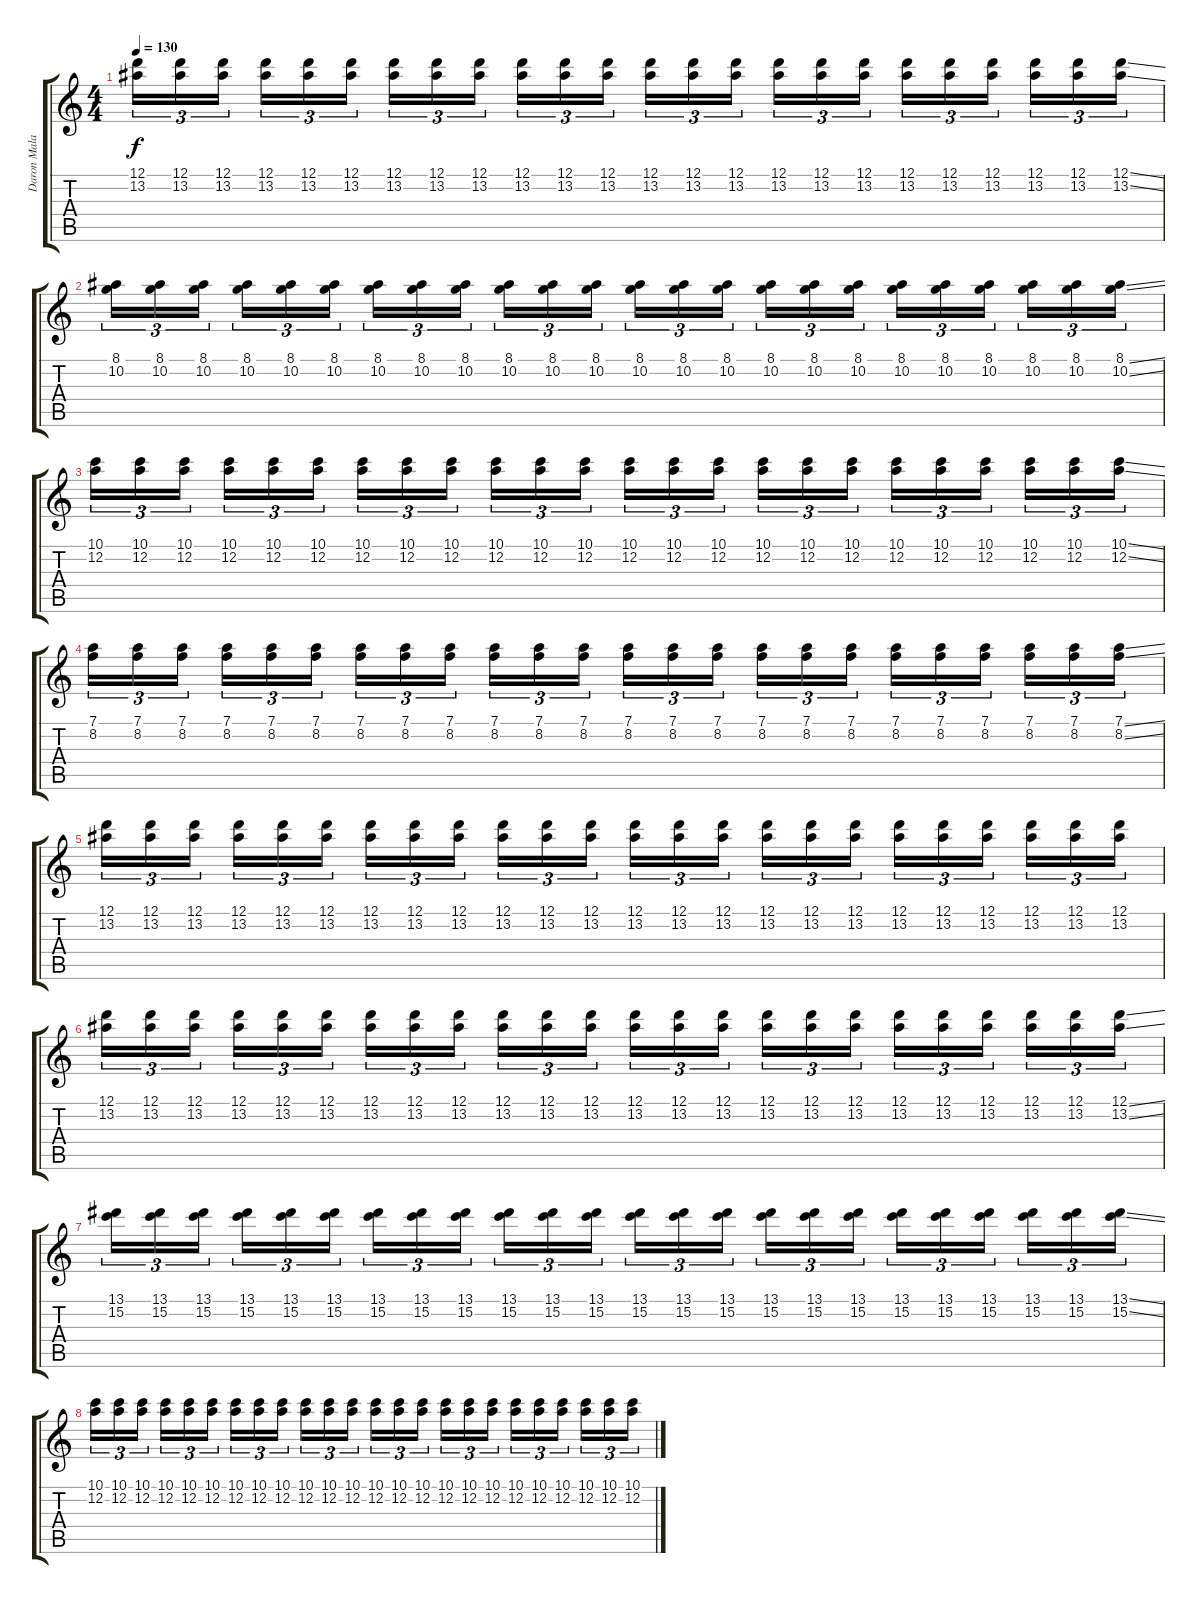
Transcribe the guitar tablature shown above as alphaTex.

\track ("Daron Malakian" "Daron Mala") {instrument electricguitarclean}
\staff {score tabs}
\tuning (D4 A3 F3 C3 G2 C2) {hide}
\ts (4 4)
\tempo 130
\clef g2
\ks c
(12.1 13.2).16{tu (3 2) dy f} (12.1 13.2).16{tu (3 2)} (12.1 13.2).16{tu (3 2)} (12.1 13.2).16{tu (3 2)} (12.1 13.2).16{tu (3 2)} (12.1 13.2).16{tu (3 2)} (12.1 13.2).16{tu (3 2)} (12.1 13.2).16{tu (3 2)} (12.1 13.2).16{tu (3 2)} (12.1 13.2).16{tu (3 2)} (12.1 13.2).16{tu (3 2)} (12.1 13.2).16{tu (3 2)} (12.1 13.2).16{tu (3 2)} (12.1 13.2).16{tu (3 2)} (12.1 13.2).16{tu (3 2)} (12.1 13.2).16{tu (3 2)} (12.1 13.2).16{tu (3 2)} (12.1 13.2).16{tu (3 2)} (12.1 13.2).16{tu (3 2)} (12.1 13.2).16{tu (3 2)} (12.1 13.2).16{tu (3 2)} (12.1 13.2).16{tu (3 2)} (12.1 13.2).16{tu (3 2)} (12.1{ss} 13.2{ss}).16{tu (3 2)} |
(8.1 10.2).16{tu (3 2)} (8.1 10.2).16{tu (3 2)} (8.1 10.2).16{tu (3 2)} (8.1 10.2).16{tu (3 2)} (8.1 10.2).16{tu (3 2)} (8.1 10.2).16{tu (3 2)} (8.1 10.2).16{tu (3 2)} (8.1 10.2).16{tu (3 2)} (8.1 10.2).16{tu (3 2)} (8.1 10.2).16{tu (3 2)} (8.1 10.2).16{tu (3 2)} (8.1 10.2).16{tu (3 2)} (8.1 10.2).16{tu (3 2)} (8.1 10.2).16{tu (3 2)} (8.1 10.2).16{tu (3 2)} (8.1 10.2).16{tu (3 2)} (8.1 10.2).16{tu (3 2)} (8.1 10.2).16{tu (3 2)} (8.1 10.2).16{tu (3 2)} (8.1 10.2).16{tu (3 2)} (8.1 10.2).16{tu (3 2)} (8.1 10.2).16{tu (3 2)} (8.1 10.2).16{tu (3 2)} (8.1{ss} 10.2{ss}).16{tu (3 2)} |
(10.1 12.2).16{tu (3 2)} (10.1 12.2).16{tu (3 2)} (10.1 12.2).16{tu (3 2)} (10.1 12.2).16{tu (3 2)} (10.1 12.2).16{tu (3 2)} (10.1 12.2).16{tu (3 2)} (10.1 12.2).16{tu (3 2)} (10.1 12.2).16{tu (3 2)} (10.1 12.2).16{tu (3 2)} (10.1 12.2).16{tu (3 2)} (10.1 12.2).16{tu (3 2)} (10.1 12.2).16{tu (3 2)} (10.1 12.2).16{tu (3 2)} (10.1 12.2).16{tu (3 2)} (10.1 12.2).16{tu (3 2)} (10.1 12.2).16{tu (3 2)} (10.1 12.2).16{tu (3 2)} (10.1 12.2).16{tu (3 2)} (10.1 12.2).16{tu (3 2)} (10.1 12.2).16{tu (3 2)} (10.1 12.2).16{tu (3 2)} (10.1 12.2).16{tu (3 2)} (10.1 12.2).16{tu (3 2)} (10.1{ss} 12.2{ss}).16{tu (3 2)} |
(7.1 8.2).16{tu (3 2)} (7.1 8.2).16{tu (3 2)} (7.1 8.2).16{tu (3 2)} (7.1 8.2).16{tu (3 2)} (7.1 8.2).16{tu (3 2)} (7.1 8.2).16{tu (3 2)} (7.1 8.2).16{tu (3 2)} (7.1 8.2).16{tu (3 2)} (7.1 8.2).16{tu (3 2)} (7.1 8.2).16{tu (3 2)} (7.1 8.2).16{tu (3 2)} (7.1 8.2).16{tu (3 2)} (7.1 8.2).16{tu (3 2)} (7.1 8.2).16{tu (3 2)} (7.1 8.2).16{tu (3 2)} (7.1 8.2).16{tu (3 2)} (7.1 8.2).16{tu (3 2)} (7.1 8.2).16{tu (3 2)} (7.1 8.2).16{tu (3 2)} (7.1 8.2).16{tu (3 2)} (7.1 8.2).16{tu (3 2)} (7.1 8.2).16{tu (3 2)} (7.1 8.2).16{tu (3 2)} (7.1{ss} 8.2{ss}).16{tu (3 2)} |
(12.1 13.2).16{tu (3 2)} (12.1 13.2).16{tu (3 2)} (12.1 13.2).16{tu (3 2)} (12.1 13.2).16{tu (3 2)} (12.1 13.2).16{tu (3 2)} (12.1 13.2).16{tu (3 2)} (12.1 13.2).16{tu (3 2)} (12.1 13.2).16{tu (3 2)} (12.1 13.2).16{tu (3 2)} (12.1 13.2).16{tu (3 2)} (12.1 13.2).16{tu (3 2)} (12.1 13.2).16{tu (3 2)} (12.1 13.2).16{tu (3 2)} (12.1 13.2).16{tu (3 2)} (12.1 13.2).16{tu (3 2)} (12.1 13.2).16{tu (3 2)} (12.1 13.2).16{tu (3 2)} (12.1 13.2).16{tu (3 2)} (12.1 13.2).16{tu (3 2)} (12.1 13.2).16{tu (3 2)} (12.1 13.2).16{tu (3 2)} (12.1 13.2).16{tu (3 2)} (12.1 13.2).16{tu (3 2)} (12.1 13.2).16{tu (3 2)} |
(12.1 13.2).16{tu (3 2)} (12.1 13.2).16{tu (3 2)} (12.1 13.2).16{tu (3 2)} (12.1 13.2).16{tu (3 2)} (12.1 13.2).16{tu (3 2)} (12.1 13.2).16{tu (3 2)} (12.1 13.2).16{tu (3 2)} (12.1 13.2).16{tu (3 2)} (12.1 13.2).16{tu (3 2)} (12.1 13.2).16{tu (3 2)} (12.1 13.2).16{tu (3 2)} (12.1 13.2).16{tu (3 2)} (12.1 13.2).16{tu (3 2)} (12.1 13.2).16{tu (3 2)} (12.1 13.2).16{tu (3 2)} (12.1 13.2).16{tu (3 2)} (12.1 13.2).16{tu (3 2)} (12.1 13.2).16{tu (3 2)} (12.1 13.2).16{tu (3 2)} (12.1 13.2).16{tu (3 2)} (12.1 13.2).16{tu (3 2)} (12.1 13.2).16{tu (3 2)} (12.1 13.2).16{tu (3 2)} (12.1{ss} 13.2{ss}).16{tu (3 2)} |
(13.1 15.2).16{tu (3 2)} (13.1 15.2).16{tu (3 2)} (13.1 15.2).16{tu (3 2)} (13.1 15.2).16{tu (3 2)} (13.1 15.2).16{tu (3 2)} (13.1 15.2).16{tu (3 2)} (13.1 15.2).16{tu (3 2)} (13.1 15.2).16{tu (3 2)} (13.1 15.2).16{tu (3 2)} (13.1 15.2).16{tu (3 2)} (13.1 15.2).16{tu (3 2)} (13.1 15.2).16{tu (3 2)} (13.1 15.2).16{tu (3 2)} (13.1 15.2).16{tu (3 2)} (13.1 15.2).16{tu (3 2)} (13.1 15.2).16{tu (3 2)} (13.1 15.2).16{tu (3 2)} (13.1 15.2).16{tu (3 2)} (13.1 15.2).16{tu (3 2)} (13.1 15.2).16{tu (3 2)} (13.1 15.2).16{tu (3 2)} (13.1 15.2).16{tu (3 2)} (13.1 15.2).16{tu (3 2)} (13.1{ss} 15.2{ss}).16{tu (3 2)} |
(10.1 12.2).16{tu (3 2)} (10.1 12.2).16{tu (3 2)} (10.1 12.2).16{tu (3 2)} (10.1 12.2).16{tu (3 2)} (10.1 12.2).16{tu (3 2)} (10.1 12.2).16{tu (3 2)} (10.1 12.2).16{tu (3 2)} (10.1 12.2).16{tu (3 2)} (10.1 12.2).16{tu (3 2)} (10.1 12.2).16{tu (3 2)} (10.1 12.2).16{tu (3 2)} (10.1 12.2).16{tu (3 2)} (10.1 12.2).16{tu (3 2)} (10.1 12.2).16{tu (3 2)} (10.1 12.2).16{tu (3 2)} (10.1 12.2).16{tu (3 2)} (10.1 12.2).16{tu (3 2)} (10.1 12.2).16{tu (3 2)} (10.1 12.2).16{tu (3 2)} (10.1 12.2).16{tu (3 2)} (10.1 12.2).16{tu (3 2)} (10.1 12.2).16{tu (3 2)} (10.1 12.2).16{tu (3 2)} (10.1{ss} 12.2{ss}).16{tu (3 2)}
